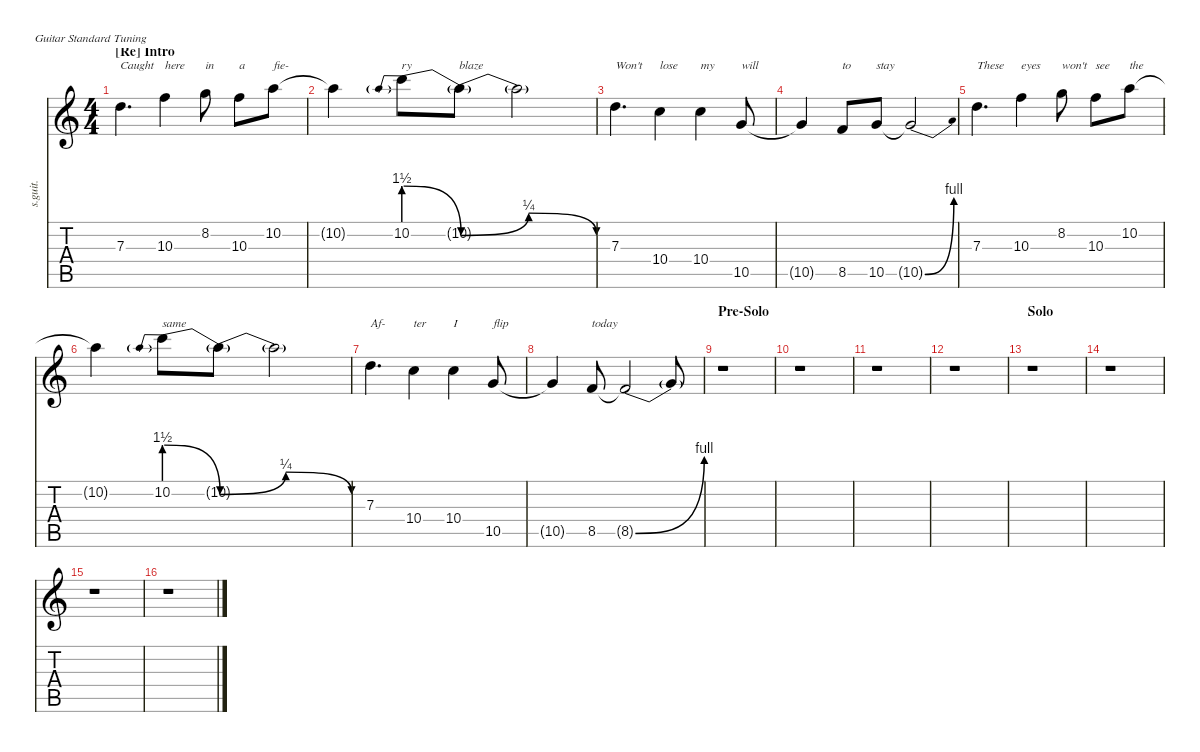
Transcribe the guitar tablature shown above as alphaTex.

\defaultSystemsLayout 4
\hideDynamics
\bracketExtendMode nobrackets
\track ("Matt Shadows (Vocals)" "s.guit.") {instrument oboe}
\staff {score tabs}
\tuning (E4 B3 G3 D3 A2 E2)
\displaytranspose 12
\ts (4 4)
\section ("Re" "Intro")
\tempo (125 hide)
\clef g2
\ks c
7.3.4{d txt "Caught" lyrics (0 "") lyrics (1 "") lyrics (2 "") lyrics (3 "") lyrics (4 "") dy fff} 10.3.4{txt "here" lyrics (0 "") lyrics (1 "") lyrics (2 "") lyrics (3 "") lyrics (4 "")} 8.2.8{txt "in" lyrics (0 "") lyrics (1 "") lyrics (2 "") lyrics (3 "") lyrics (4 "")} 10.3.8{txt "a" lyrics (0 "") lyrics (1 "") lyrics (2 "") lyrics (3 "") lyrics (4 "")} 10.2.8{txt "fie-" lyrics (0 "") lyrics (1 "") lyrics (2 "") lyrics (3 "") lyrics (4 "")} |
10.2{t}.4{lyrics (0 "") lyrics (1 "") lyrics (2 "") lyrics (3 "") lyrics (4 "") dy f} 10.2{be (prebendrelease 0 6 60 0)}.8{txt "ry" lyrics (0 "") lyrics (1 "") lyrics (2 "") lyrics (3 "") lyrics (4 "") dy fff} 10.2{be (bendrelease 0 0 30 1 30 1 60 0) t}.8{txt "blaze" lyrics (0 "") lyrics (1 "") lyrics (2 "") lyrics (3 "") lyrics (4 "") dy f} 10.2{t}.2{lyrics (0 "") lyrics (1 "") lyrics (2 "") lyrics (3 "") lyrics (4 "")} |
7.3.4{d txt "Won't" lyrics (0 "") lyrics (1 "") lyrics (2 "") lyrics (3 "") lyrics (4 "") dy fff} 10.4.4{txt "lose" lyrics (0 "") lyrics (1 "") lyrics (2 "") lyrics (3 "") lyrics (4 "")} 10.4.4{txt "my" lyrics (0 "") lyrics (1 "") lyrics (2 "") lyrics (3 "") lyrics (4 "")} 10.5.8{txt "will" lyrics (0 "") lyrics (1 "") lyrics (2 "") lyrics (3 "") lyrics (4 "")} |
10.5{t}.4{lyrics (0 "") lyrics (1 "") lyrics (2 "") lyrics (3 "") lyrics (4 "") dy f} 8.5.8{txt "to" lyrics (0 "") lyrics (1 "") lyrics (2 "") lyrics (3 "") lyrics (4 "") dy fff} 10.5.8{txt "stay" lyrics (0 "") lyrics (1 "") lyrics (2 "") lyrics (3 "") lyrics (4 "")} 10.5{be (bend 0 0 4.8 4) t}.2{lyrics (0 "") lyrics (1 "") lyrics (2 "") lyrics (3 "") lyrics (4 "") dy f} |
7.3.4{d txt "These" lyrics (0 "") lyrics (1 "") lyrics (2 "") lyrics (3 "") lyrics (4 "") dy fff} 10.3.4{txt "eyes" lyrics (0 "") lyrics (1 "") lyrics (2 "") lyrics (3 "") lyrics (4 "")} 8.2.8{txt "won't" lyrics (0 "") lyrics (1 "") lyrics (2 "") lyrics (3 "") lyrics (4 "")} 10.3.8{txt "see" lyrics (0 "") lyrics (1 "") lyrics (2 "") lyrics (3 "") lyrics (4 "")} 10.2.8{txt "the" lyrics (0 "") lyrics (1 "") lyrics (2 "") lyrics (3 "") lyrics (4 "")} |
10.2{t}.4{lyrics (0 "") lyrics (1 "") lyrics (2 "") lyrics (3 "") lyrics (4 "") dy f} 10.2{be (prebendrelease 0 6 60 0)}.8{txt "same" lyrics (0 "") lyrics (1 "") lyrics (2 "") lyrics (3 "") lyrics (4 "") dy fff} 10.2{be (bendrelease 0 0 30 1 30 1 60 0) t}.8{lyrics (0 "") lyrics (1 "") lyrics (2 "") lyrics (3 "") lyrics (4 "") dy f} 10.2{t}.2{lyrics (0 "") lyrics (1 "") lyrics (2 "") lyrics (3 "") lyrics (4 "")} |
7.3.4{d txt "Af-" lyrics (0 "") lyrics (1 "") lyrics (2 "") lyrics (3 "") lyrics (4 "") dy fff} 10.4.4{txt "ter" lyrics (0 "") lyrics (1 "") lyrics (2 "") lyrics (3 "") lyrics (4 "")} 10.4.4{txt "I" lyrics (0 "") lyrics (1 "") lyrics (2 "") lyrics (3 "") lyrics (4 "")} 10.5.8{txt "flip" lyrics (0 "") lyrics (1 "") lyrics (2 "") lyrics (3 "") lyrics (4 "")} |
10.5{t}.4{lyrics (0 "") lyrics (1 "") lyrics (2 "") lyrics (3 "") lyrics (4 "") dy f} 8.5.8{txt "today" lyrics (0 "") lyrics (1 "") lyrics (2 "") lyrics (3 "") lyrics (4 "") dy fff} 8.5{be (bend 0 0 4.8 4) t}.2{lyrics (0 "") lyrics (1 "") lyrics (2 "") lyrics (3 "") lyrics (4 "") dy f} 8.5{t}.8{lyrics (0 "") lyrics (1 "") lyrics (2 "") lyrics (3 "") lyrics (4 "")} |
\section ("" "Pre-Solo")
r.1 |
r.1 |
r.1 |
r.1 |
\section ("" "Solo")
r.1 |
r.1 |
r.1 |
r.1
